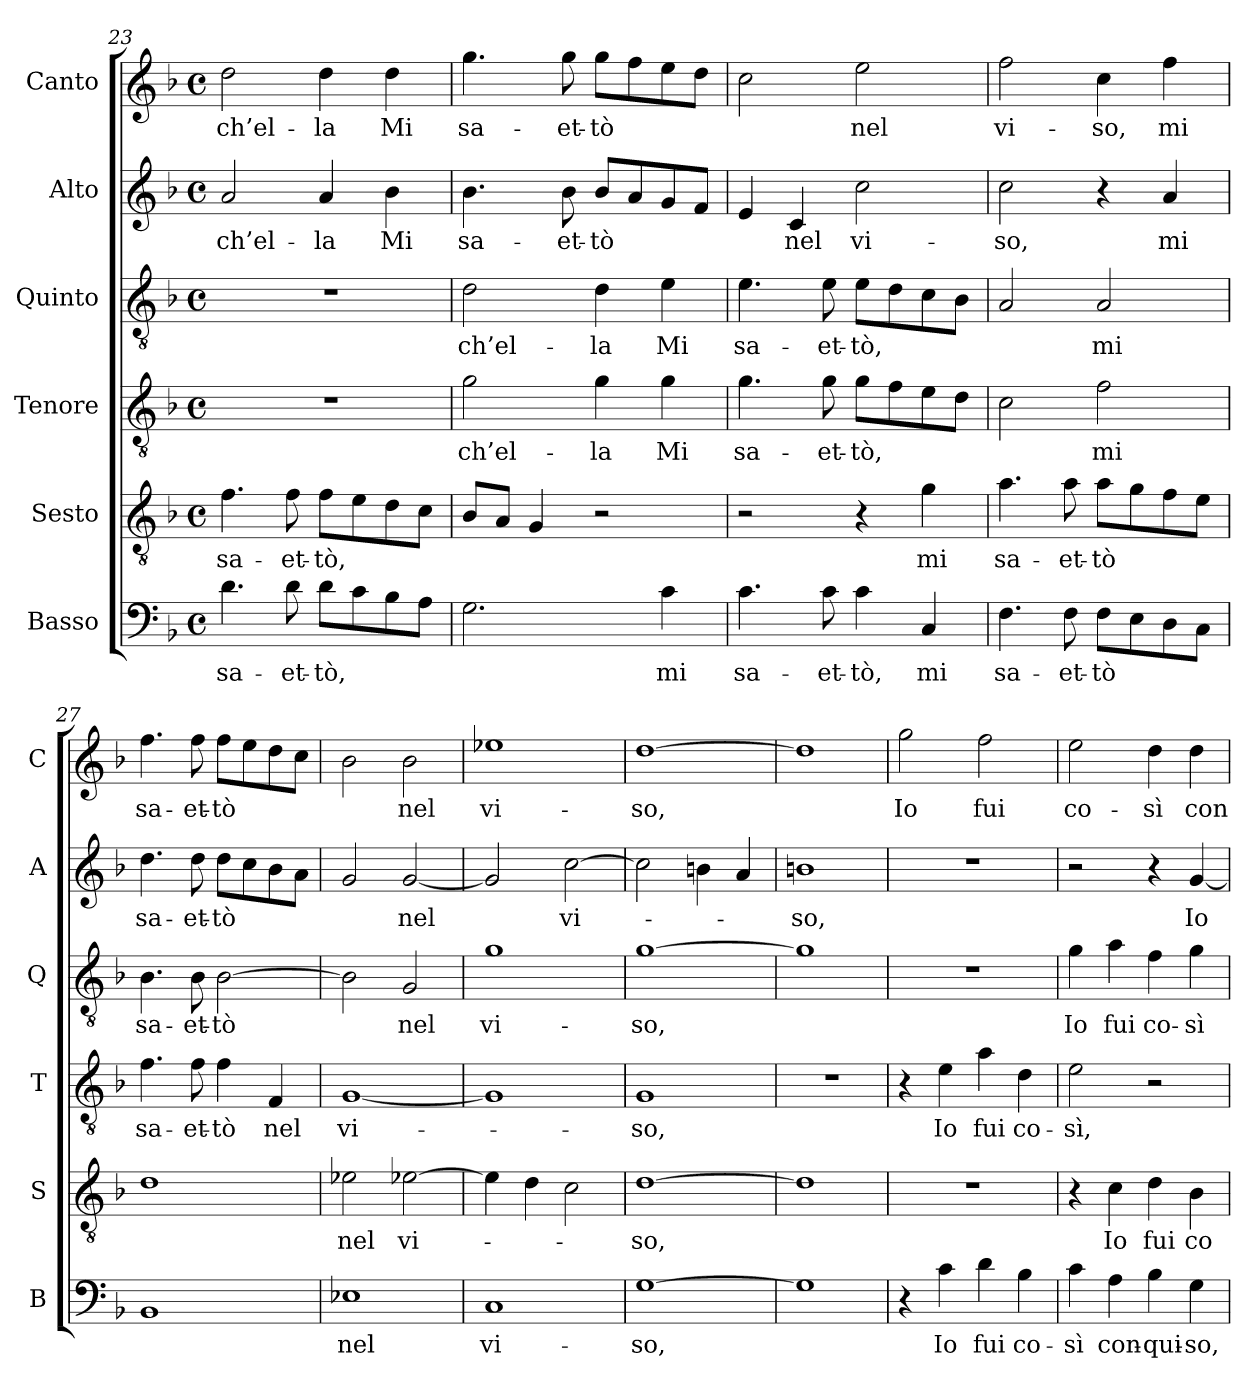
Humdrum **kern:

**kern	**text	**kern	**text	**kern	**text	**kern	**text	**kern	**text	**kern	**text
*part6	*part6	*part5	*part5	*part4	*part4	*part3	*part3	*part2	*part2	*part1	*part1
*staff6	*staff6	*staff5	*staff5	*staff4	*staff4	*staff3	*staff3	*staff2	*staff2	*staff1	*staff1
*I"Basso	*	*I"Sesto	*	*I"Tenore	*	*I"Quinto	*	*I"Alto	*	*I"Canto	*
*I'B	*	*I'S	*	*I'T	*	*I'Q	*	*I'A	*	*I'C	*
*clefF4	*	*clefGv2	*	*clefGv2	*	*clefGv2	*	*clefG2	*	*clefG2	*
*k[b-]	*	*k[b-]	*	*k[b-]	*	*k[b-]	*	*k[b-]	*	*k[b-]	*
*F:	*	*F:	*	*F:	*	*F:	*	*F:	*	*F:	*
*M4/4	*	*M4/4	*	*M4/4	*	*M4/4	*	*M4/4	*	*M4/4	*
*met(c)	*	*met(c)	*	*met(c)	*	*met(c)	*	*met(c)	*	*met(c)	*
=23	=23	=23	=23	=23	=23	=23	=23	=23	=23	=23	=23
4.d	sa-	4.f	sa-	1r	.	1r	.	2a	ch’el-	2dd	ch’el-
8d	et-	8f	et-	.	.	.	.	.	.	.	.
8dL	-tò,	8fL	-tò,	.	.	.	.	4a	-la	4dd	-la
8c	.	8e	.	.	.	.	.	.	.	.	.
8B-	.	8d	.	.	.	.	.	4b-	-Mi	4dd	-Mi
8AJ	.	8cJ	.	.	.	.	.	.	.	.	.
=24	=24	=24	=24	=24	=24	=24	=24	=24	=24	=24	=24
2.G	.	8B-L	.	2g	ch’el-	2d	ch’el-	4.b-	sa-	4.gg	sa-
.	.	8AJ	.	.	.	.	.	.	.	.	.
.	.	4G	.	.	.	.	.	.	.	.	.
.	.	.	.	.	.	.	.	8b-	et-	8gg	et-
.	.	2r	.	4g	-la	4d	-la	8b-L	-tò	8ggL	-tò
.	.	.	.	.	.	.	.	8a	.	8ff	.
4c	-mi	.	.	4g	-Mi	4e	-Mi	8g	.	8ee	.
.	.	.	.	.	.	.	.	8fJ	.	8ddJ	.
=25	=25	=25	=25	=25	=25	=25	=25	=25	=25	=25	=25
4.c	sa-	2r	.	4.g	sa-	4.e	sa-	4e	.	2cc	.
.	.	.	.	.	.	.	.	4c	-nel	.	.
8c	et-	.	.	8g	et-	8e	et-	.	.	.	.
4c	-tò,	4r	.	8gL	-tò,	8eL	-tò,	2cc	vi-	2ee	-nel
.	.	.	.	8f	.	8d	.	.	.	.	.
4C	-mi	4g	-mi	8e	.	8c	.	.	.	.	.
.	.	.	.	8dJ	.	8B-J	.	.	.	.	.
=26	=26	=26	=26	=26	=26	=26	=26	=26	=26	=26	=26
4.F	sa-	4.a	sa-	2c	.	2A	.	2cc	-so,	2ff	vi-
8F	et-	8a	et-	.	.	.	.	.	.	.	.
8FL	-tò	8aL	-tò	2f	-mi	2A	-mi	4r	.	4cc	-so,
8E	.	8g	.	.	.	.	.	.	.	.	.
8D	.	8f	.	.	.	.	.	4a	-mi	4ff	-mi
8CJ	.	8eJ	.	.	.	.	.	.	.	.	.
=27	=27	=27	=27	=27	=27	=27	=27	=27	=27	=27	=27
1BB-	.	1d	.	4.f	sa-	4.B-	sa-	4.dd	sa-	4.ff	sa-
.	.	.	.	8f	et-	8B-	et-	8dd	et-	8ff	et-
.	.	.	.	4f	-tò	[2B-	-tò	8ddL	-tò	8ffL	-tò
.	.	.	.	.	.	.	.	8cc	.	8ee	.
.	.	.	.	4F	-nel	.	.	8b-	.	8dd	.
.	.	.	.	.	.	.	.	8aJ	.	8ccJ	.
=28	=28	=28	=28	=28	=28	=28	=28	=28	=28	=28	=28
1E-X	-nel	2e-X	-nel	[1G	vi-	2B-]	.	2g	.	2b-	.
.	.	[2e-X	vi-	.	.	2G	-nel	[2g	-nel	2b-	-nel
=29	=29	=29	=29	=29	=29	=29	=29	=29	=29	=29	=29
1C	vi-	4e-]	.	1G]	.	1g	vi-	2g]	.	1ee-X	vi-
.	.	4d	.	.	.	.	.	.	.	.	.
.	.	2c	.	.	.	.	.	[2cc	vi-	.	.
=30	=30	=30	=30	=30	=30	=30	=30	=30	=30	=30	=30
[1G	-so,	[1d	-so,	1G	-so,	[1g	-so,	2cc]	.	[1dd	-so,
.	.	.	.	.	.	.	.	4bn	.	.	.
.	.	.	.	.	.	.	.	4a	.	.	.
=31	=31	=31	=31	=31	=31	=31	=31	=31	=31	=31	=31
1G]	.	1d]	.	1r	.	1g]	.	1bn	-so,	1dd]	.
=32	=32	=32	=32	=32	=32	=32	=32	=32	=32	=32	=32
4r	.	1r	.	4r	.	1r	.	1r	.	2gg	-Io
4c	-Io	.	.	4e	-Io	.	.	.	.	.	.
4d	-fui	.	.	4a	-fui	.	.	.	.	2ff	-fui
4B-	co-	.	.	4d	co-	.	.	.	.	.	.
=33	=33	=33	=33	=33	=33	=33	=33	=33	=33	=33	=33
4c	-sì	4r	.	2e	-sì,	4g	-Io	2r	.	2ee	co-
4A	con-	4c	-Io	.	.	4a	-fui	.	.	.	.
4B-	qui-	4d	-fui	2r	.	4f	co-	4r	.	4dd	-sì
4G	-so,	4B-	co-	.	.	4g	-sì	[4g	-Io	4dd	con-
=	=	=	=	=	=	=	=	=	=	=	=
*-	*-	*-	*-	*-	*-	*-	*-	*-	*-	*-	*-
